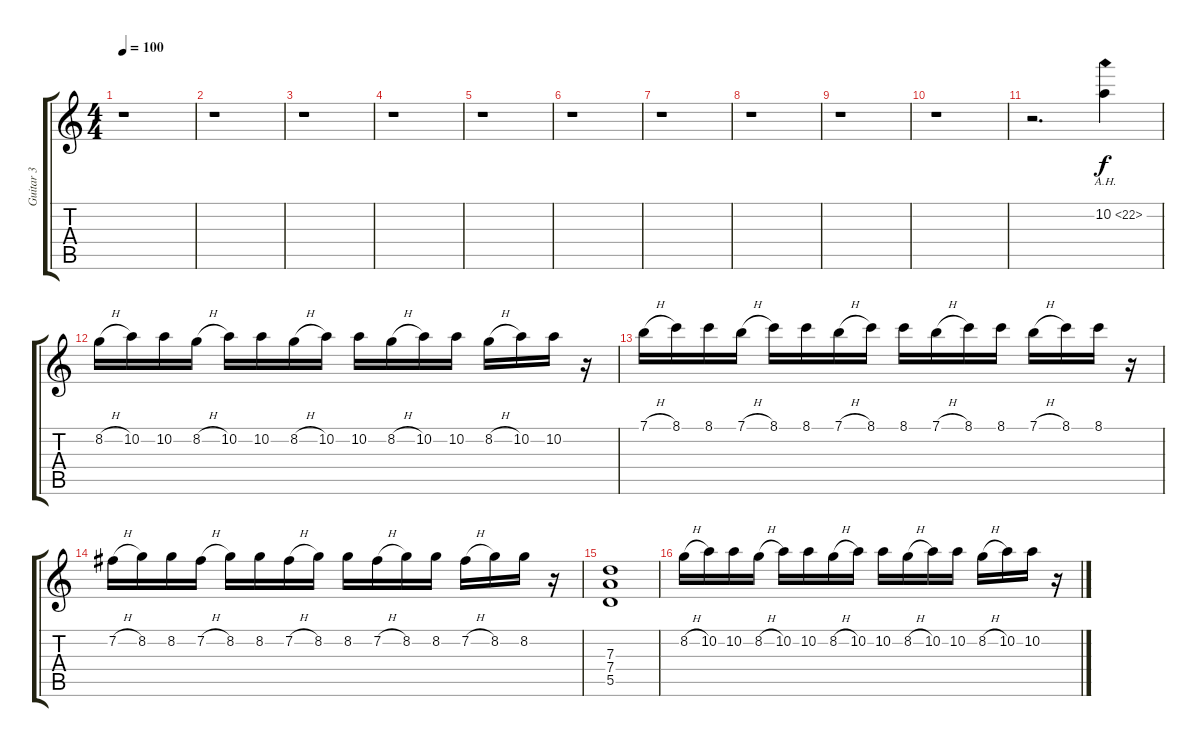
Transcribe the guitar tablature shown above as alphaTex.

\track ("Guitar 3" "Guitar 3") {instrument electricguitarjazz}
\staff {score tabs}
\tuning (E4 B3 G3 D3 A2 E2) {hide}
\ts (4 4)
\tempo 100
\clef g2
\ks c
r.1{dy f} |
r.1 |
r.1 |
r.1 |
r.1 |
r.1 |
r.1 |
r.1 |
r.1 |
r.1 |
r.2{d} 10.2{ah 12}.4{volume 10} |
8.2{h}.16{volume 12 instrument distortionguitar} 10.2.16 10.2.16 8.2{h}.16 10.2.16 10.2.16 8.2{h}.16 10.2.16 10.2.16 8.2{h}.16 10.2.16 10.2.16 8.2{h}.16 10.2.16 10.2.16 r.16 |
7.1{h}.16 8.1.16 8.1.16 7.1{h}.16 8.1.16 8.1.16 7.1{h}.16 8.1.16 8.1.16 7.1{h}.16 8.1.16 8.1.16 7.1{h}.16 8.1.16 8.1.16 r.16 |
7.2{h}.16 8.2.16 8.2.16 7.2{h}.16 8.2.16 8.2.16 7.2{h}.16 8.2.16 8.2.16 7.2{h}.16 8.2.16 8.2.16 7.2{h}.16 8.2.16 8.2.16 r.16 |
(7.3 7.4 5.5).1 |
8.2{h}.16{volume 12 instrument distortionguitar} 10.2.16 10.2.16 8.2{h}.16 10.2.16 10.2.16 8.2{h}.16 10.2.16 10.2.16 8.2{h}.16 10.2.16 10.2.16 8.2{h}.16 10.2.16 10.2.16 r.16
